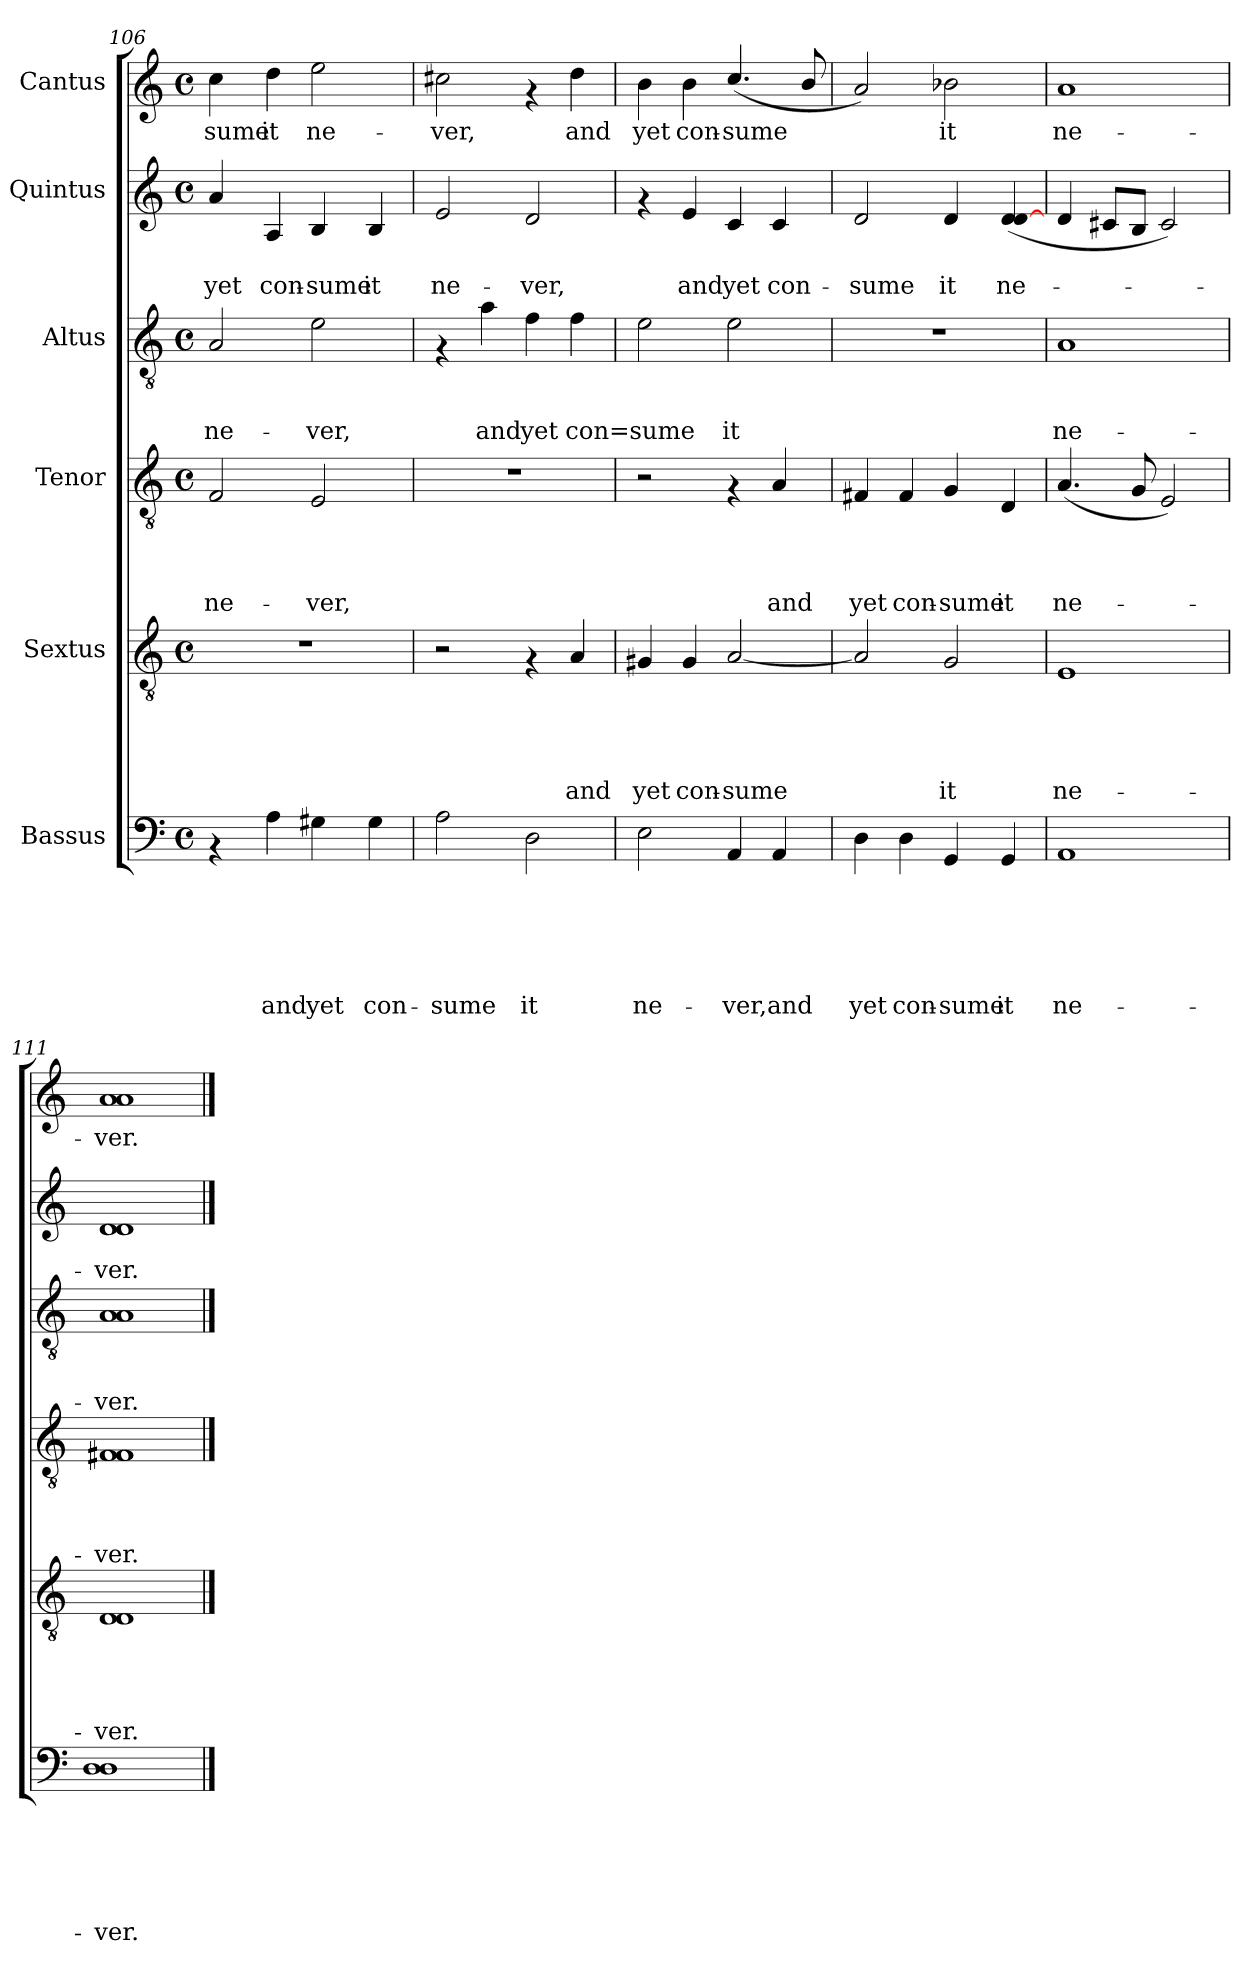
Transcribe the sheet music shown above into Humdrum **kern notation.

**kern	**text	**text	**text	**text	**text	**text	**kern	**text	**text	**text	**text	**text	**kern	**text	**text	**text	**text	**kern	**text	**text	**text	**kern	**text	**text	**kern	**text
*part6	*part6	*part6	*part6	*part6	*part6	*part6	*part5	*part5	*part5	*part5	*part5	*part5	*part4	*part4	*part4	*part4	*part4	*part3	*part3	*part3	*part3	*part2	*part2	*part2	*part1	*part1
*staff6	*staff6	*staff6	*staff6	*staff6	*staff6	*staff6	*staff5	*staff5	*staff5	*staff5	*staff5	*staff5	*staff4	*staff4	*staff4	*staff4	*staff4	*staff3	*staff3	*staff3	*staff3	*staff2	*staff2	*staff2	*staff1	*staff1
*I"Bassus	*	*	*	*	*	*	*I"Sextus	*	*	*	*	*	*I"Tenor	*	*	*	*	*I"Altus	*	*	*	*I"Quintus	*	*	*I"Cantus	*
*clefF4	*	*	*	*	*	*	*clefGv2	*	*	*	*	*	*clefGv2	*	*	*	*	*clefGv2	*	*	*	*clefG2	*	*	*clefG2	*
*k[]	*	*	*	*	*	*	*k[]	*	*	*	*	*	*k[]	*	*	*	*	*k[]	*	*	*	*k[]	*	*	*k[]	*
*C:	*	*	*	*	*	*	*C:	*	*	*	*	*	*C:	*	*	*	*	*C:	*	*	*	*C:	*	*	*C:	*
*M4/4	*	*	*	*	*	*	*M4/4	*	*	*	*	*	*M4/4	*	*	*	*	*M4/4	*	*	*	*M4/4	*	*	*M4/4	*
*met(c)	*	*	*	*	*	*	*met(c)	*	*	*	*	*	*met(c)	*	*	*	*	*met(c)	*	*	*	*met(c)	*	*	*met(c)	*
=106	=106	=106	=106	=106	=106	=106	=106	=106	=106	=106	=106	=106	=106	=106	=106	=106	=106	=106	=106	=106	=106	=106	=106	=106	=106	=106
!	!	!	!	!	!	!	!	!	!	!	!	!	!	!	!	!	!LO:LY:b	!	!	!	!LO:LY:b	!	!	!LO:LY:b	!	!LO:LY:b
4rAA	.	.	.	.	.	.	1r	.	.	.	.	.	2F/	.	.	.	ne-	2A/	.	.	ne-	4a/	.	yet	4cc\	-sume
!	!	!	!	!	!	!LO:LY:b	!	!	!	!	!	!	!	!	!	!	!	!	!	!	!	!	!	!LO:LY:b	!	!LO:LY:b
4A\	.	.	.	.	.	and	.	.	.	.	.	.	.	.	.	.	.	.	.	.	.	4A/	.	con-	4dd\	it
!	!	!	!	!	!	!LO:LY:b	!	!	!	!	!	!	!	!	!	!	!LO:LY:b	!	!	!	!LO:LY:b	!	!	!LO:LY:b	!	!LO:LY:b
4G#X\	.	.	.	.	.	yet	.	.	.	.	.	.	2E/	.	.	.	-ver,	2e\	.	.	-ver,	4B/	.	-sume	2ee\	ne-
!	!	!	!	!	!	!LO:LY:b	!	!	!	!	!	!	!	!	!	!	!	!	!	!	!	!	!	!LO:LY:b	!	!
4G#\	.	.	.	.	.	con-	.	.	.	.	.	.	.	.	.	.	.	.	.	.	.	4B/	.	it	.	.
!!LO:PB:g=z
=107	=107	=107	=107	=107	=107	=107	=107	=107	=107	=107	=107	=107	=107	=107	=107	=107	=107	=107	=107	=107	=107	=107	=107	=107	=107	=107
!	!	!	!	!	!	!LO:LY:b	!	!	!	!	!	!	!	!	!	!	!	!	!	!	!	!	!	!LO:LY:b	!	!LO:LY:b
2A\	.	.	.	.	.	-sume	2r	.	.	.	.	.	1r	.	.	.	.	4rF	.	.	.	2e/	.	ne-	2cc#X\	-ver,
!	!	!	!	!	!	!	!	!	!	!	!	!	!	!	!	!	!	!	!	!	!LO:LY:b	!	!	!	!	!
.	.	.	.	.	.	.	.	.	.	.	.	.	.	.	.	.	.	4a\	.	.	and	.	.	.	.	.
!	!	!	!	!	!	!LO:LY:b	!	!	!	!	!	!	!	!	!	!	!	!	!	!	!LO:LY:b	!	!	!LO:LY:b	!	!
2D\	.	.	.	.	.	it	4rF	.	.	.	.	.	.	.	.	.	.	4f\	.	.	yet	2d/	.	-ver,	4rf	.
!	!	!	!	!	!	!	!	!	!	!	!	!LO:LY:b	!	!	!	!	!	!	!	!	!LO:LY:b	!	!	!	!	!LO:LY:b
.	.	.	.	.	.	.	4A/	.	.	.	.	and	.	.	.	.	.	4f\	.	.	con=sume	.	.	.	4dd\	and
=108	=108	=108	=108	=108	=108	=108	=108	=108	=108	=108	=108	=108	=108	=108	=108	=108	=108	=108	=108	=108	=108	=108	=108	=108	=108	=108
!	!	!	!	!	!	!LO:LY:b	!	!	!	!	!	!LO:LY:b	!	!	!	!	!	!	!	!	!	!	!	!	!	!LO:LY:b
2E\	.	.	.	.	.	ne-	4G#X/	.	.	.	.	yet	2r	.	.	.	.	2e\	.	.	.	4rf	.	.	4b\	yet
!	!	!	!	!	!	!	!	!	!	!	!	!LO:LY:b	!	!	!	!	!	!	!	!	!	!	!	!LO:LY:b	!	!LO:LY:b
.	.	.	.	.	.	.	4G#/	.	.	.	.	con-	.	.	.	.	.	.	.	.	.	4e/	.	and	4b\	con-
!	!	!	!	!	!	!LO:LY:b	!	!	!	!	!	!LO:LY:b	!	!	!	!	!	!	!	!	!LO:LY:b	!	!	!LO:LY:b	!	!LO:LY:b
4AA/	.	.	.	.	.	-ver,	[<2A/	.	.	.	.	-sume	4rF	.	.	.	.	2e\	.	.	it	4c/	.	yet	(<4.cc/	-sume
!	!	!	!	!	!	!LO:LY:b	!	!	!	!	!	!	!	!	!	!	!LO:LY:b	!	!	!	!	!	!	!LO:LY:b	!	!
4AA/	.	.	.	.	.	and	.	.	.	.	.	.	4A/	.	.	.	and	.	.	.	.	4c/	.	con-	.	.
.	.	.	.	.	.	.	.	.	.	.	.	.	.	.	.	.	.	.	.	.	.	.	.	.	8b/	.
=109	=109	=109	=109	=109	=109	=109	=109	=109	=109	=109	=109	=109	=109	=109	=109	=109	=109	=109	=109	=109	=109	=109	=109	=109	=109	=109
!	!	!	!	!	!	!LO:LY:b	!	!	!	!	!	!	!	!	!	!	!LO:LY:b	!	!	!	!	!	!	!LO:LY:b	!	!
4D\	.	.	.	.	.	yet	2A/]	.	.	.	.	.	4F#X/	.	.	.	yet	1r	.	.	.	2d/	.	-sume	2a/)	.
!	!	!	!	!	!	!LO:LY:b	!	!	!	!	!	!	!	!	!	!	!LO:LY:b	!	!	!	!	!	!	!	!	!
4D\	.	.	.	.	.	con-	.	.	.	.	.	.	4F#/	.	.	.	con-	.	.	.	.	.	.	.	.	.
!	!	!	!	!	!	!LO:LY:b	!	!	!	!	!	!LO:LY:b	!	!	!	!	!LO:LY:b	!	!	!	!	!	!	!LO:LY:b	!	!LO:LY:b
4GG/	.	.	.	.	.	-sume	2G/	.	.	.	.	it	4G/	.	.	.	-sume	.	.	.	.	4d/	.	it	2b-X\	it
!	!	!	!	!	!	!LO:LY:b	!	!	!	!	!	!	!	!	!	!	!LO:LY:b	!	!	!	!	!	!	!LO:LY:b	!	!
4GG/	.	.	.	.	.	it	.	.	.	.	.	.	4D/	.	.	.	it	.	.	.	.	(<4d/ [<4d/	.	ne-	.	.
=110	=110	=110	=110	=110	=110	=110	=110	=110	=110	=110	=110	=110	=110	=110	=110	=110	=110	=110	=110	=110	=110	=110	=110	=110	=110	=110
!	!	!	!	!	!	!LO:LY:b	!	!	!	!	!	!LO:LY:b	!	!	!	!	!LO:LY:b	!	!	!	!LO:LY:b	!	!	!	!	!LO:LY:b
1AA	.	.	.	.	.	ne-	1E	.	.	.	.	ne-	(<4.A/	.	.	.	ne-	1A	.	.	ne-	4d/	.	.	1a	ne-
.	.	.	.	.	.	.	.	.	.	.	.	.	.	.	.	.	.	.	.	.	.	8c#X/L	.	.	.	.
.	.	.	.	.	.	.	.	.	.	.	.	.	8G/	.	.	.	.	.	.	.	.	8B/J	.	.	.	.
.	.	.	.	.	.	.	.	.	.	.	.	.	2E/)	.	.	.	.	.	.	.	.	2c#/)	.	.	.	.
=111	=111	=111	=111	=111	=111	=111	=111	=111	=111	=111	=111	=111	=111	=111	=111	=111	=111	=111	=111	=111	=111	=111	=111	=111	=111	=111
!	!	!	!	!	!	!LO:LY:b	!	!	!	!	!	!LO:LY:b	!	!	!	!	!LO:LY:b	!	!	!	!LO:LY:b	!	!	!LO:LY:b	!	!LO:LY:b
1D 1D	.	.	.	.	.	-ver.	1D 1D	.	.	.	.	-ver.	1F#X 1F#	.	.	.	-ver.	1A 1A	.	.	-ver.	1d 1d	.	-ver.	1a 1a	-ver.
==	==	==	==	==	==	==	==	==	==	==	==	==	==	==	==	==	==	==	==	==	==	==	==	==	==	==
*-	*-	*-	*-	*-	*-	*-	*-	*-	*-	*-	*-	*-	*-	*-	*-	*-	*-	*-	*-	*-	*-	*-	*-	*-	*-	*-
